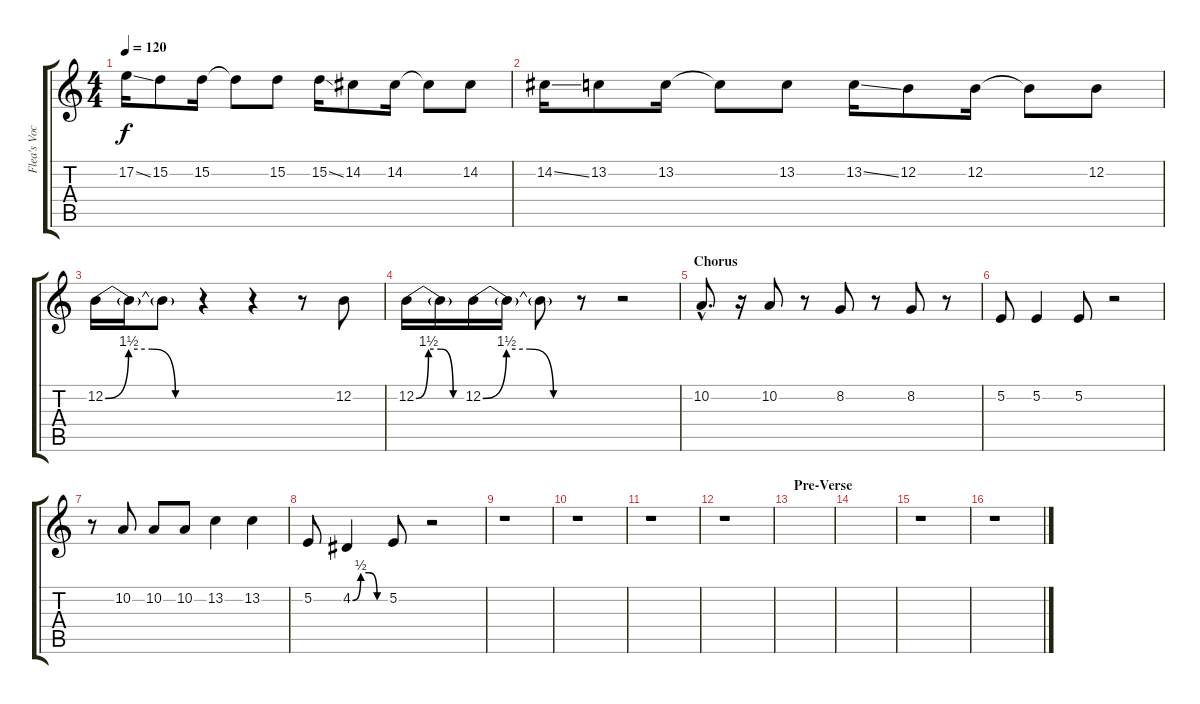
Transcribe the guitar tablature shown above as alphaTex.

\track ("Flea's Vocals" "Flea's Voc") {instrument lead6voice}
\staff {score tabs}
\tuning (E4 B3 G3 D3 A2 E2) {hide}
\ts (4 4)
\tempo 120
\clef g2
\ks c
17.2{ss}.16{dy f} 15.2.8 15.2.16 15.2{t}.8 15.2.8 15.2{ss}.16 14.2.8 14.2.16 14.2{t}.8 14.2.8 |
14.2{ss}.16 13.2.8 13.2.16 13.2{t}.8 13.2.8 13.2{ss}.16 12.2.8 12.2.16 12.2{t}.8 12.2.8 |
12.2{be (custom 0 0 15 6 30 6 45 0 60 0)}.16 12.2{t}.16 12.2{t}.8 r.4 r.4 r.8 12.2.8 |
12.2{be (custom 0 0 15 6 30 6 45 0 60 0)}.16 12.2{t}.16 12.2{be (custom 0 0 15 6 30 6 45 0 60 0)}.16 12.2{t}.16 12.2{t}.8 r.8 r.2 |
\section ("" "Chorus")
10.2{hac}.8{d} r.16 10.2.8 r.8 8.2.8 r.8 8.2.8 r.8 |
5.2.8 5.2.4 5.2.8 r.2 |
r.8 10.2.8 10.2.8 10.2.8 13.2.4 13.2.4 |
5.2.8 4.2{be (custom 0 0 15 2 30 2 45 0 60 0)}.4 5.2.8 r.2 |
r.1 |
r.1 |
r.1 |
r.1 |
\section ("" "Pre-Verse")
|
|
r.1 |
r.1
